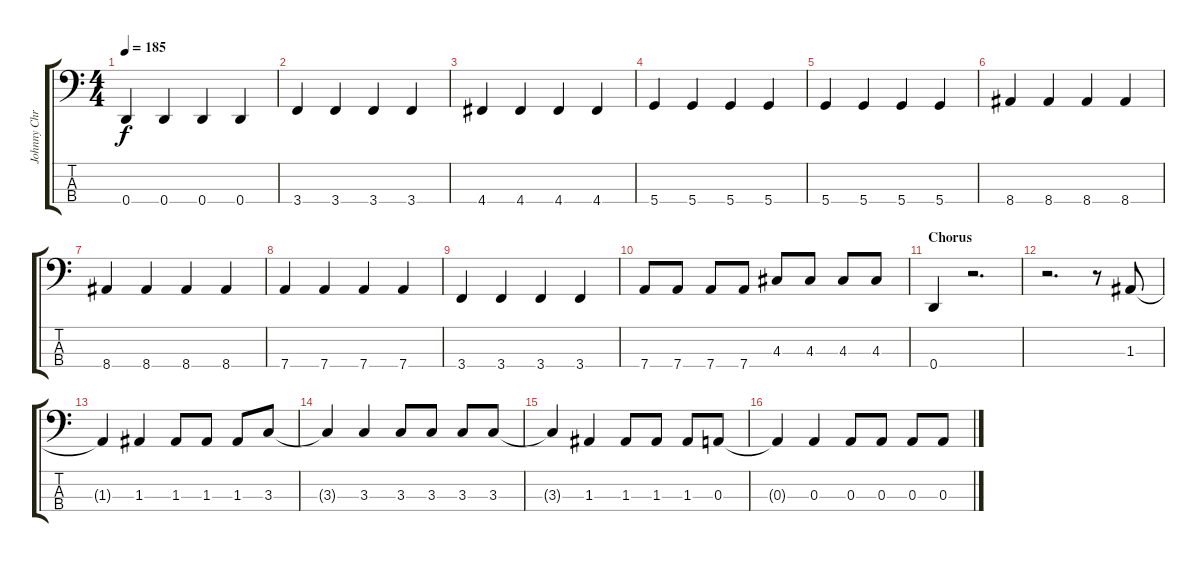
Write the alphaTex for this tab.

\track ("Johnny Christ" "Johnny Chr") {instrument electricbasspick}
\staff {score tabs}
\tuning (G2 D2 A1 D1) {hide}
\ts (4 4)
\tempo 185
\clef f4
\ks c
0.4.4{dy f} 0.4.4 0.4.4 0.4.4 |
3.4.4 3.4.4 3.4.4 3.4.4 |
4.4.4 4.4.4 4.4.4 4.4.4 |
5.4.4 5.4.4 5.4.4 5.4.4 |
5.4.4 5.4.4 5.4.4 5.4.4 |
8.4.4 8.4.4 8.4.4 8.4.4 |
8.4.4 8.4.4 8.4.4 8.4.4 |
7.4.4 7.4.4 7.4.4 7.4.4 |
3.4.4 3.4.4 3.4.4 3.4.4 |
7.4.8 7.4.8 7.4.8 7.4.8 4.3.8 4.3.8 4.3.8 4.3.8 |
\section ("" "Chorus")
0.4.4 r.2{d} |
r.2{d} r.8 1.3.8 |
1.3{t}.4 1.3.4 1.3.8 1.3.8 1.3.8 3.3.8 |
3.3{t}.4 3.3.4 3.3.8 3.3.8 3.3.8 3.3.8 |
3.3{t}.4 1.3.4 1.3.8 1.3.8 1.3.8 0.3.8 |
0.3{t}.4 0.3.4 0.3.8 0.3.8 0.3.8 0.3.8
